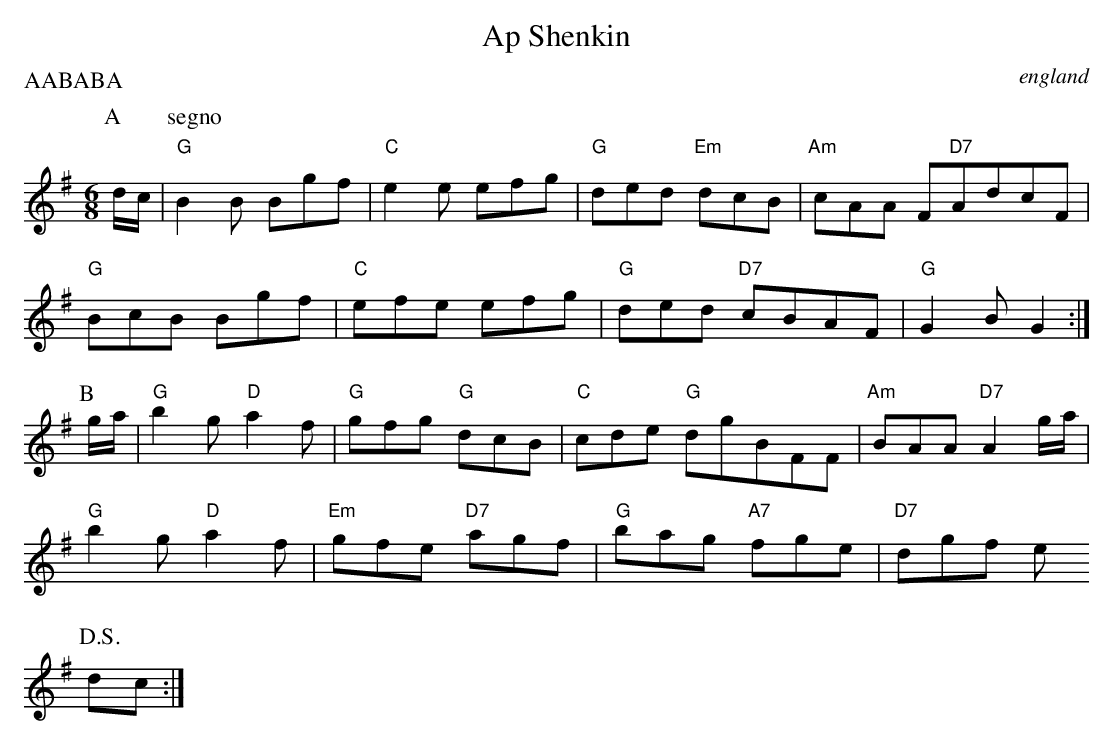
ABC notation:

X:1
T:Ap Shenkin
O:england
P:AABABA
M:4/4
K:G
M:6/8
P:A
d/2c/2|\
P:segno
"G"B2B Bgf|"C"e2e efg|"G"ded "Em"dcB|"Am"cAA F"D7"AdcF|
"G"BcB Bgf|"C"efe efg|"G"ded "D7"cBAF|"G"G2B G2:|
P:B
g/2a/2|"G"b2g "D"a2f|"G"gfg "G"dcB|"C"cde "G"dgBFF|"Am"BAA "D7"A2g/2a/2|
"G"b2g "D"a2f|"Em"gfe "D7"agf|"G"bag "A7"fge|"D7"dgf e
P:D.S.
dc:|
